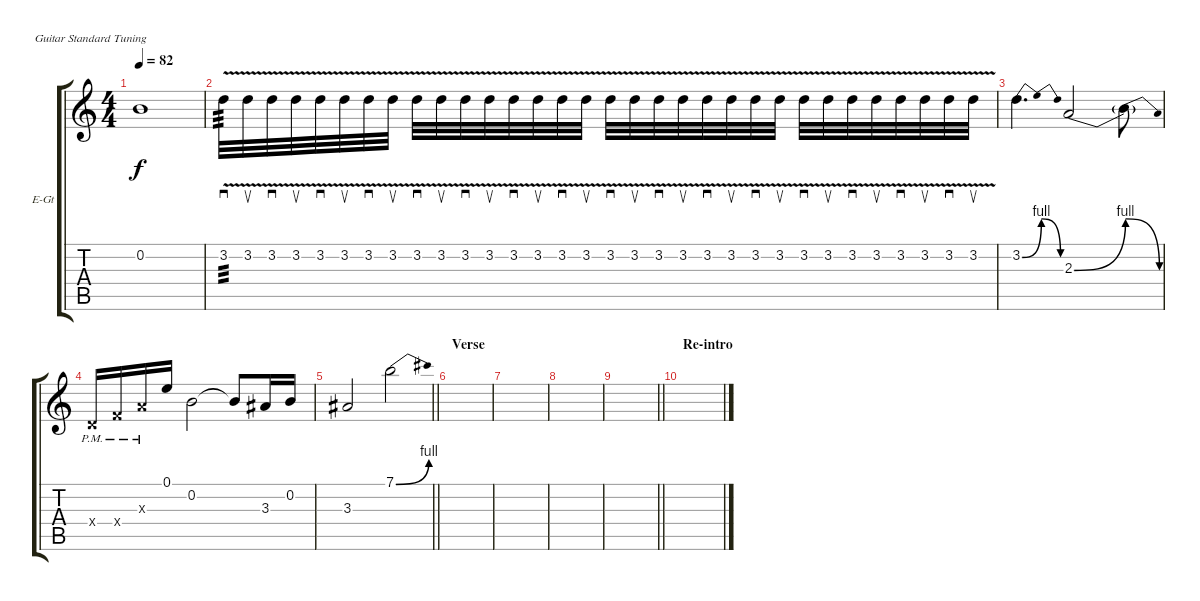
\bracketExtendMode groupsimilarinstruments
\firstSystemTrackNameOrientation horizontal
\otherSystemsTrackNameOrientation horizontal
\track ("Solo" "E-Gt") {instrument distortionguitar}
\staff {score tabs}
\tuning (E4 B3 G3 D3 A2 E2)
\ts (4 4)
\tempo 82
\clef g2
\scale
0.333333
\ks c
0.2{t}.1{dy f} |
\scale
0.333333 3.2{v}.32{sd tp 3} 3.2{v}.32{su} 3.2{v}.32{sd} 3.2{v}.32{su} 3.2{v}.32{sd} 3.2{v}.32{su} 3.2{v}.32{sd} 3.2{v}.32{su} 3.2{v}.32{sd} 3.2{v}.32{su} 3.2{v}.32{sd} 3.2{v}.32{su} 3.2{v}.32{sd} 3.2{v}.32{su} 3.2{v}.32{sd} 3.2{v}.32{su} 3.2{v}.32{sd} 3.2{v}.32{su} 3.2{v}.32{sd} 3.2{v}.32{su} 3.2{v}.32{sd} 3.2{v}.32{su} 3.2{v}.32{sd} 3.2{v}.32{su} 3.2{v}.32{sd} 3.2{v}.32{su} 3.2{v}.32{sd} 3.2{v}.32{su} 3.2{v}.32{sd} 3.2{v}.32{su} 3.2{v}.32{sd} 3.2{v}.32{su} |
\scale
0.333333 3.2{be (bendrelease 0 0 30 4 30 4 60 0)}.4{d} 2.3{be (bend 0 0 60 4)}.2 2.3{be (release 0 4 60 0) t}.8 |
\scale
0.333333 0.4{pm x}.16 3.4{pm x}.16 2.3{pm x}.16 0.1.16 0.2.2 0.2{t}.8 3.3.16 0.2.16 |
\scale
0.333333
\barLineRight lightlight
3.3.2 7.1{be (bend 0 0 60 4)}.2 |
\section ("" "Verse")
\scale
0.333333 |
\scale
0.333333 |
\scale
0.333333 |
\scale
0.333333
\barLineRight lightlight
|
\section ("" "Re-intro")
\scale
0.333333 |
\scale
0.333333 |
\scale
0.333333 |
\scale
0.333333 |
\scale
0.333333 |
\scale
0.333333 |
\scale
0.333333
